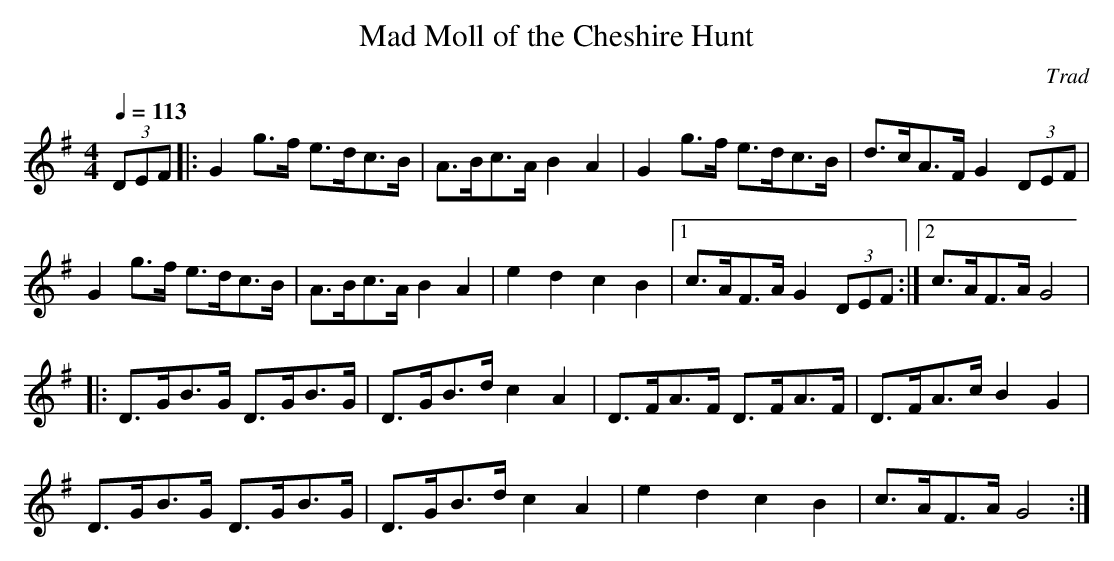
X:1
T:Mad Moll of the Cheshire Hunt
M:4/4
L:1/8
Q:1/4=113
C:Trad
K:G
(3DEF|: G2 g>f e>dc>B|A>Bc>A B2A2|G2 g>f e>dc>B|d>cA>F G2 (3DEF|
G2 g>f e>dc>B|A>Bc>A B2A2|e2d2 c2B2|1 c>AF>A G2 (3DEF:|2 c>AF>A G4|
|: D>GB>G D>GB>G|D>GB>d c2A2|D>FA>F D>FA>F|D>FA>c B2G2|
D>GB>G D>GB>G|D>GB>d c2A2|e2d2 c2B2|c>AF>A G4 :|
